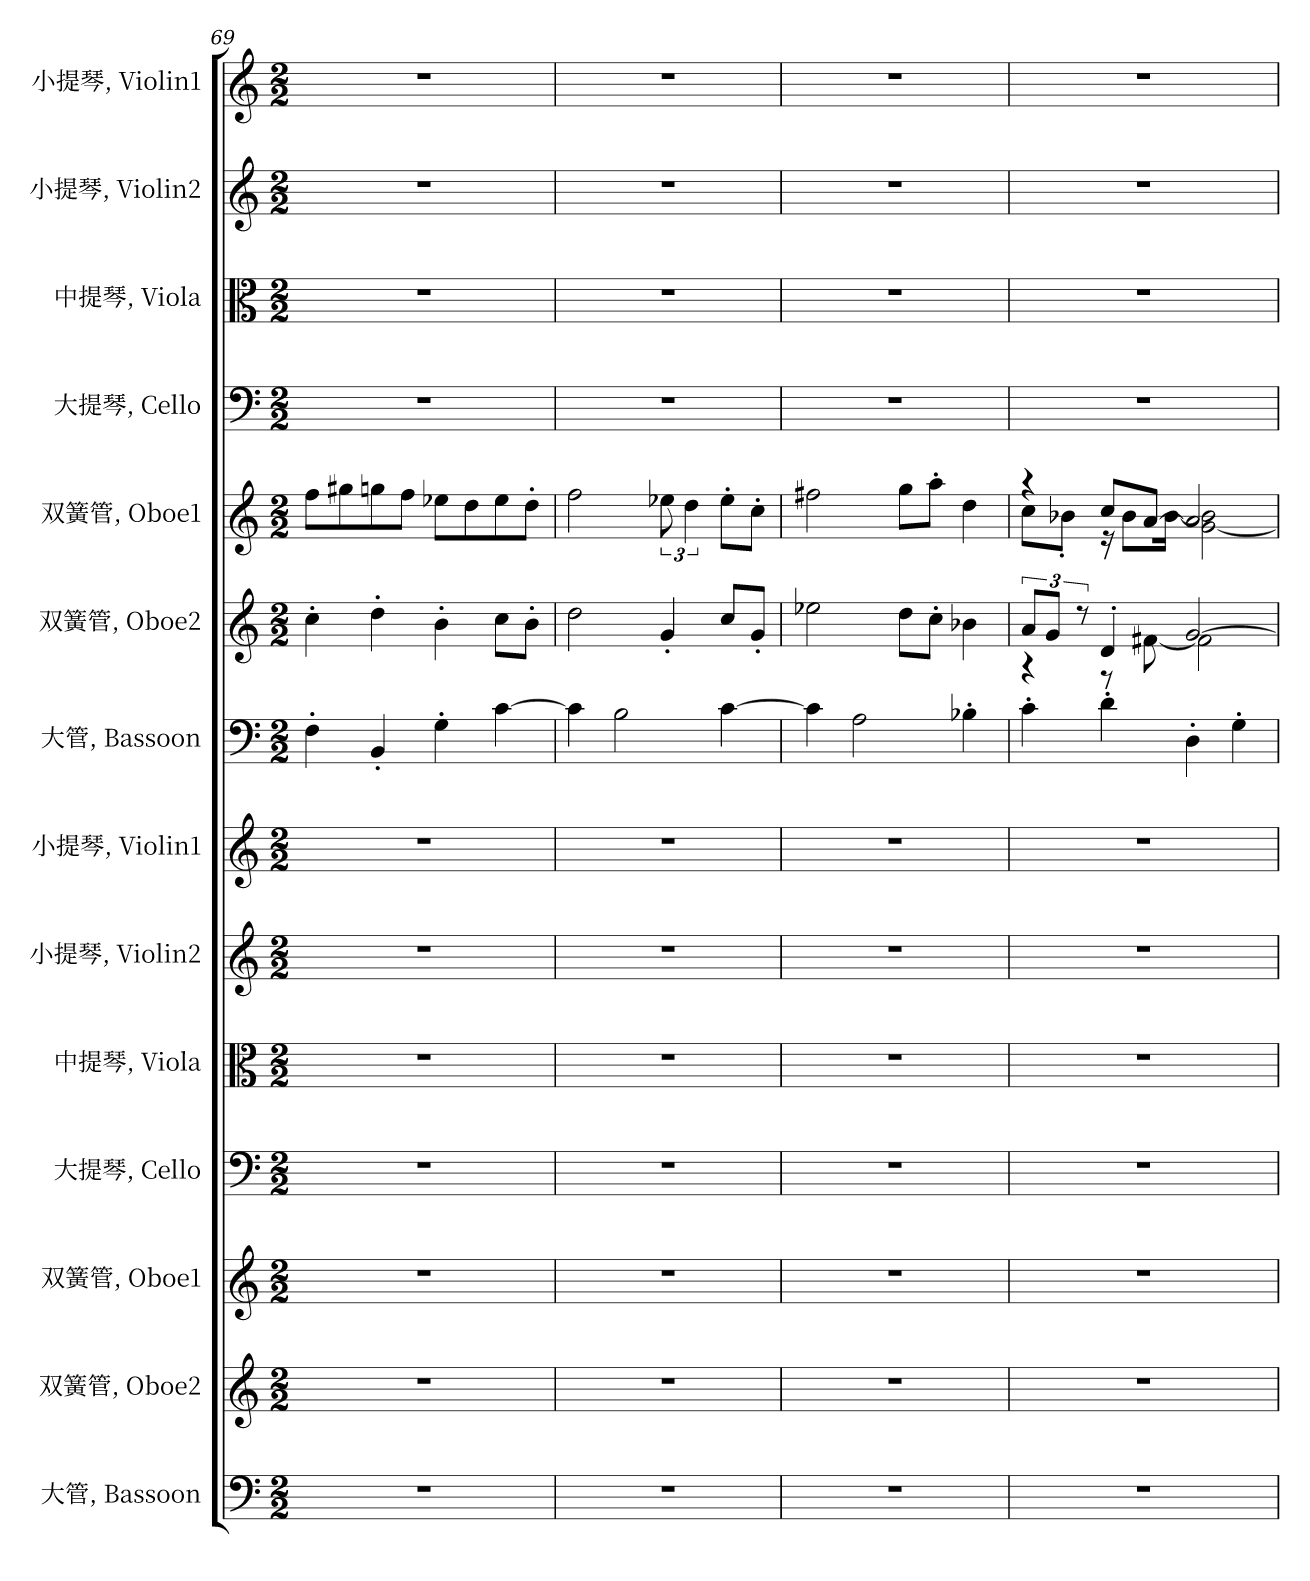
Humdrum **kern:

**kern	**kern	**kern	**kern	**kern	**kern	**kern	**kern	**kern	**kern	**kern	**kern	**kern	**kern
*part14	*part13	*part12	*part11	*part10	*part9	*part8	*part7	*part6	*part5	*part4	*part3	*part2	*part1
*staff14	*staff13	*staff12	*staff11	*staff10	*staff9	*staff8	*staff7	*staff6	*staff5	*staff4	*staff3	*staff2	*staff1
*I"大管, Bassoon	*I"双簧管, Oboe2	*I"双簧管, Oboe1	*I"大提琴, Cello	*I"中提琴, Viola	*I"小提琴, Violin2	*I"小提琴, Violin1	*I"大管, Bassoon	*I"双簧管, Oboe2	*I"双簧管, Oboe1	*I"大提琴, Cello	*I"中提琴, Viola	*I"小提琴, Violin2	*I"小提琴, Violin1
*I'Bsn.	*I'Ob.	*I'Ob.	*	*I'Vla.	*I'Vln.	*I'Vln.	*I'Bsn.	*I'Ob.	*I'Ob.	*	*I'Vla.	*I'Vln.	*I'Vln.
!!LO:PB:g=z
*clefF4	*clefG2	*clefG2	*clefF4	*clefC3	*clefG2	*clefG2	*clefF4	*clefG2	*clefG2	*clefF4	*clefC3	*clefG2	*clefG2
*k[]	*k[]	*k[]	*k[]	*k[]	*k[]	*k[]	*k[]	*k[]	*k[]	*k[]	*k[]	*k[]	*k[]
*M2/2	*M2/2	*M2/2	*M2/2	*M2/2	*M2/2	*M2/2	*M2/2	*M2/2	*M2/2	*M2/2	*M2/2	*M2/2	*M2/2
=69	=69	=69	=69	=69	=69	=69	=69	=69	=69	=69	=69	=69	=69
1r	1r	1r	1r	1r	1r	1r	4F'\	4cc'\	8ff\L	1r	1r	1r	1r
.	.	.	.	.	.	.	.	.	8gg#X\	.	.	.	.
.	.	.	.	.	.	.	4BB'/	4dd'\	8ggn\	.	.	.	.
.	.	.	.	.	.	.	.	.	8ff\J	.	.	.	.
.	.	.	.	.	.	.	4G'\	4b'\	8ee-X\L	.	.	.	.
.	.	.	.	.	.	.	.	.	8dd\	.	.	.	.
.	.	.	.	.	.	.	[4c\	8cc\L	8ee-\	.	.	.	.
.	.	.	.	.	.	.	.	8b'\J	8dd'\J	.	.	.	.
=70	=70	=70	=70	=70	=70	=70	=70	=70	=70	=70	=70	=70	=70
1r	1r	1r	1r	1r	1r	1r	4c\]	2dd\	2ff\	1r	1r	1r	1r
.	.	.	.	.	.	.	2B\	.	.	.	.	.	.
.	.	.	.	.	.	.	.	4g'/	12ee-X\	.	.	.	.
.	.	.	.	.	.	.	.	.	6dd\	.	.	.	.
.	.	.	.	.	.	.	[4c\	8cc/L	8ee-'\L	.	.	.	.
.	.	.	.	.	.	.	.	8g'/J	8cc'\J	.	.	.	.
=71	=71	=71	=71	=71	=71	=71	=71	=71	=71	=71	=71	=71	=71
1r	1r	1r	1r	1r	1r	1r	4c\]	2ee-X\	2ff#X\	1r	1r	1r	1r
.	.	.	.	.	.	.	2A\	.	.	.	.	.	.
.	.	.	.	.	.	.	.	8dd\L	8gg\L	.	.	.	.
.	.	.	.	.	.	.	.	8cc'\J	8aa'\J	.	.	.	.
.	.	.	.	.	.	.	4B-X'\	4b-X\	4dd\	.	.	.	.
=72	=72	=72	=72	=72	=72	=72	=72	=72	=72	=72	=72	=72	=72
*	*	*	*	*	*	*	*	*^	*^	*	*	*	*
1r	1r	1r	1r	1r	1r	1r	4c'\	12a/L	4r	4r	8cc\L	1r	1r	1r	1r
.	.	.	.	.	.	.	.	12g/J	.	.	.	.	.	.	.
.	.	.	.	.	.	.	.	.	.	.	8b-X'\J	.	.	.	.
.	.	.	.	.	.	.	.	12r	.	.	.	.	.	.	.
.	.	.	.	.	.	.	4d'\	4d'/	8r	8cc/L	16r	.	.	.	.
.	.	.	.	.	.	.	.	.	.	.	8b-\L	.	.	.	.
.	.	.	.	.	.	.	.	.	[8f#X\	[8a/J	.	.	.	.	.
.	.	.	.	.	.	.	.	.	.	.	[16b-\Jk	.	.	.	.
.	.	.	.	.	.	.	4D'\	[2g/	2f#\]	2a/]	[2g\ 2b-\]	.	.	.	.
.	.	.	.	.	.	.	4G'\	.	.	.	.	.	.	.	.
*	*	*	*	*	*	*	*	*v	*v	*	*	*	*	*	*
*	*	*	*	*	*	*	*	*	*v	*v	*	*	*	*
=	=	=	=	=	=	=	=	=	=	=	=	=	=
*-	*-	*-	*-	*-	*-	*-	*-	*-	*-	*-	*-	*-	*-
